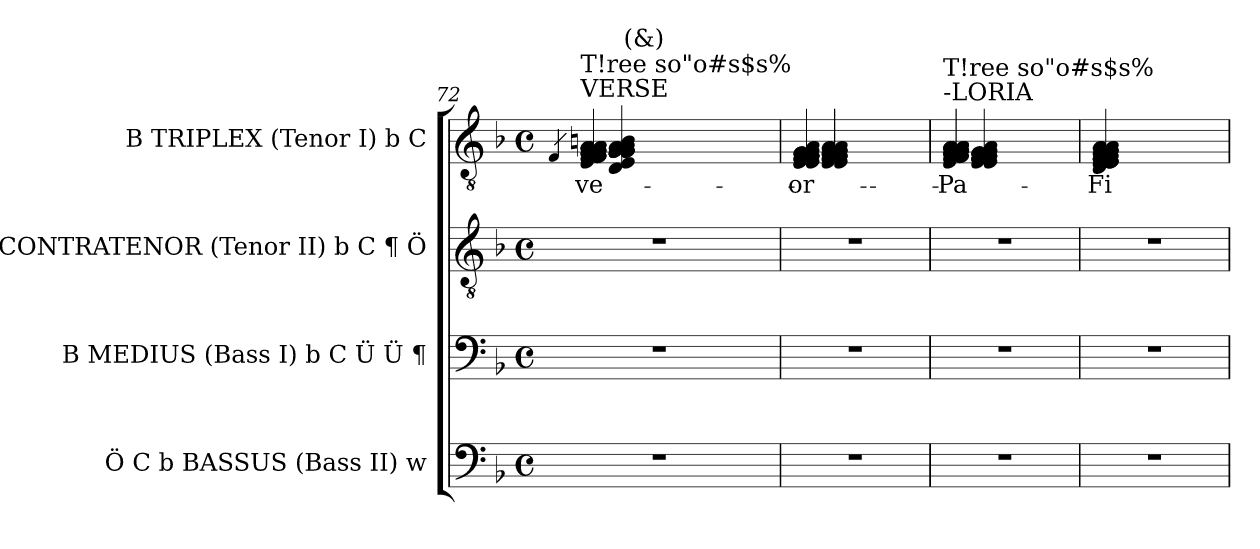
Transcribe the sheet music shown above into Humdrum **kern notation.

**kern	**kern	**kern	**kern	**text
*part4	*part3	*part2	*part1	*part1
*staff4	*staff3	*staff2	*staff1	*staff1
*I"Ö C b BASSUS (Bass II) w	*I"B MEDIUS (Bass I) b C Ü Ü ¶	*I"h B CONTRATENOR (Tenor II) b C ¶ Ö	*I"B TRIPLEX (Tenor I) b C	*
!!LO:LB:g=z
*clefF4	*clefF4	*clefGv2	*clefGv2	*
*k[b-]	*k[b-]	*k[b-]	*k[b-]	*
*F:	*F:	*F:	*F:	*
*M4/4	*M4/4	*M4/4	*M4/4	*
*met(c)	*met(c)	*met(c)	*met(c)	*
=72	=72	=72	=72	=72
*	*	*	*^	*
*	*	*	*	*^	*
.	.	.	.	.	4qF/	.
!	!	!	!LO:TX:a:t=VERSE	!	!	!
!	!	!	!LO:TX:a:t=T!ree so"o#s$s%	!	!	!
!	!	!	!	!	!	!LO:LY:b
*	*	*	*	*	*^	*
!	!	!	!	!	!	!	!LO:LY:b
1r	1r	1r	8ryy	4E/ 4F/ 4F/ 4F/ 4G/ 4G/ 4G/ 4G/ 4A/ 4A/ 4A/ 4A/	2.ryy	4D/ 4E/ 4G/ 4G/ 4G/ 4G/ 4G/ 4G/ 4G/ 4A/ 4A/ 4Bn/	ve-
.	.	.	32ryy	.	.	.	.
!	!	!	!LO:TX:a:t=(&)	!	!	!	!
.	.	.	2.ryy	.	.	.	.
.	.	.	.	2.ryy	.	2.ryy	.
.	.	.	.	.	4ryy	.	.
.	.	.	16.ryy	.	.	.	.
*	*	*	*v	*v	*v	*v	*
!!LO:LB:g=z
=73	=73	=73	=73	=73
!	!	!	!	!LO:LY:b
*	*	*	*^	*
!	!	!	!	!	!LO:LY:b
1r	1r	1r	4E/ 4E/ 4E/ 4F/ 4F/ 4F/ 4F/ 4F/ 4G/ 4G/ 4G/ 4A/	4E/ 4E/ 4F/ 4F/ 4F/ 4F/ 4G/ 4G/ 4G/ 4G/ 4A/ 4A/	or-
.	.	.	2.ryy	2.ryy	.
!!LO:LB:g=z	!!
=74	=74	=74	=74	=74	=74
!	!	!	!LO:TX:a:t=-LORIA	!	!
!	!	!	!LO:TX:a:t=T!ree so"o#s$s%	!	!
!	!	!	!	!	!LO:LY:b
!	!	!	!	!	!LO:LY:b
1r	1r	1r	4E/ 4F/ 4F/ 4G/ 4G/ 4G/ 4G/ 4G/ 4A/ 4A/ 4A/ 4A/	4E/ 4E/ 4F/ 4F/ 4F/ 4F/ 4F/ 4G/ 4G/ 4G/ 4G/ 4A/	Pa-
.	.	.	2.ryy	2.ryy	.
!!LO:LB:g=z
=75	=75	=75	=75	=75	=75
!	!	!	!	!	!LO:LY:b:rj
*	*	*	*v	*v	*
1r	1r	1r	4D/ 4E/ 4E/ 4E/ 4F/ 4F/ 4F/ 4G/ 4G/ 4G/ 4A/ 4A/	Fi-
.	.	.	2.ryy	.
=	=	=	=	=
*-	*-	*-	*-	*-
